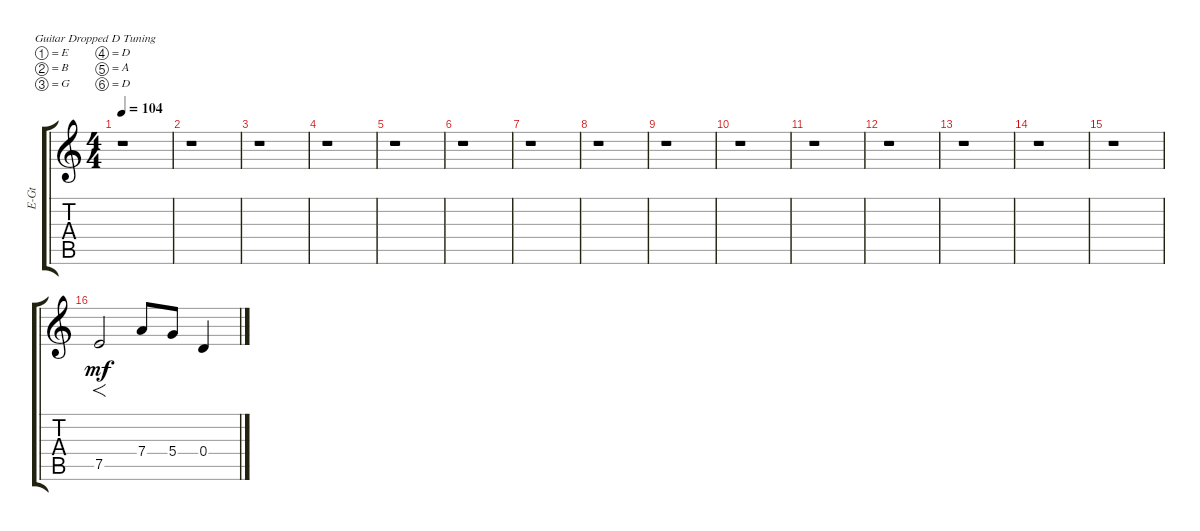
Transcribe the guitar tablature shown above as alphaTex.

\defaultSystemsLayout 4
\bracketExtendMode groupsimilarinstruments
\otherSystemsTrackNameOrientation horizontal
\track ("Electric Guitar" "E-Gt") {instrument distortionguitar}
\staff {score tabs}
\tuning (E4 B3 G3 D3 A2 D2)
\ts (4 4)
\tempo 104
\clef g2
\ks c
r.1{dy mf beam Down} |
r.1{beam Down} |
r.1{beam Down} |
r.1{beam Down} |
r.1{beam Down} |
r.1{beam Down} |
r.1{beam Down} |
r.1{beam Down} |
r.1{beam Down} |
r.1{beam Down} |
r.1{beam Down} |
r.1{beam Down} |
r.1{beam Down} |
r.1{beam Down} |
r.1{beam Down} |
7.5.2{f beam Up} 7.4.8{beam Up} 5.4.8{beam Up} 0.4.4{beam Up}
